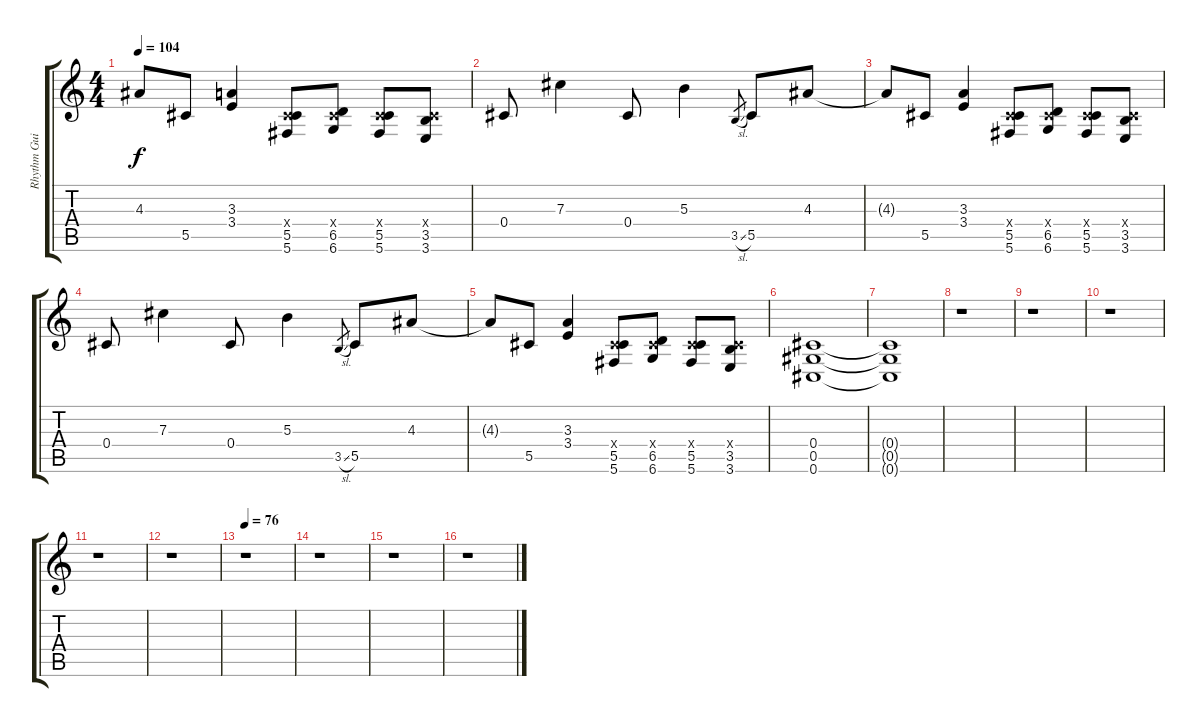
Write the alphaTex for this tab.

\track ("Rhythm Guitar 2" "Rhythm Gui") {instrument distortionguitar}
\staff {score tabs}
\tuning (Eb4 Bb3 Gb3 Db3 Ab2 Db2) {hide}
\ts (4 4)
\tempo 104
\clef g2
\ks c
4.3{t}.8{dy f} 5.5.8 (3.3 3.4).4 (0.4{x} 5.5 5.6).8 (0.4{x} 6.5 6.6).8 (0.4{x} 5.5 5.6).8 (0.4{x} 3.5 3.6).8 |
0.4.8 7.3.4 0.4.8 5.3.4 3.5{sl}.8{gr} 5.5.8 4.3.8 |
4.3{t}.8 5.5.8 (3.3 3.4).4 (0.4{x} 5.5 5.6).8 (0.4{x} 6.5 6.6).8 (0.4{x} 5.5 5.6).8 (0.4{x} 3.5 3.6).8 |
0.4.8 7.3.4 0.4.8 5.3.4 3.5{sl}.8{gr} 5.5.8 4.3.8 |
4.3{t}.8 5.5.8 (3.3 3.4).4 (0.4{x} 5.5 5.6).8 (0.4{x} 6.5 6.6).8 (0.4{x} 5.5 5.6).8 (0.4{x} 3.5 3.6).8 |
(0.4 0.5 0.6).1 |
(0.4{t} 0.5{t} 0.6{t}).1 |
r.1 |
r.1 |
r.1 |
r.1 |
r.1 |
\tempo 76
r.1 |
r.1 |
r.1 |
r.1
